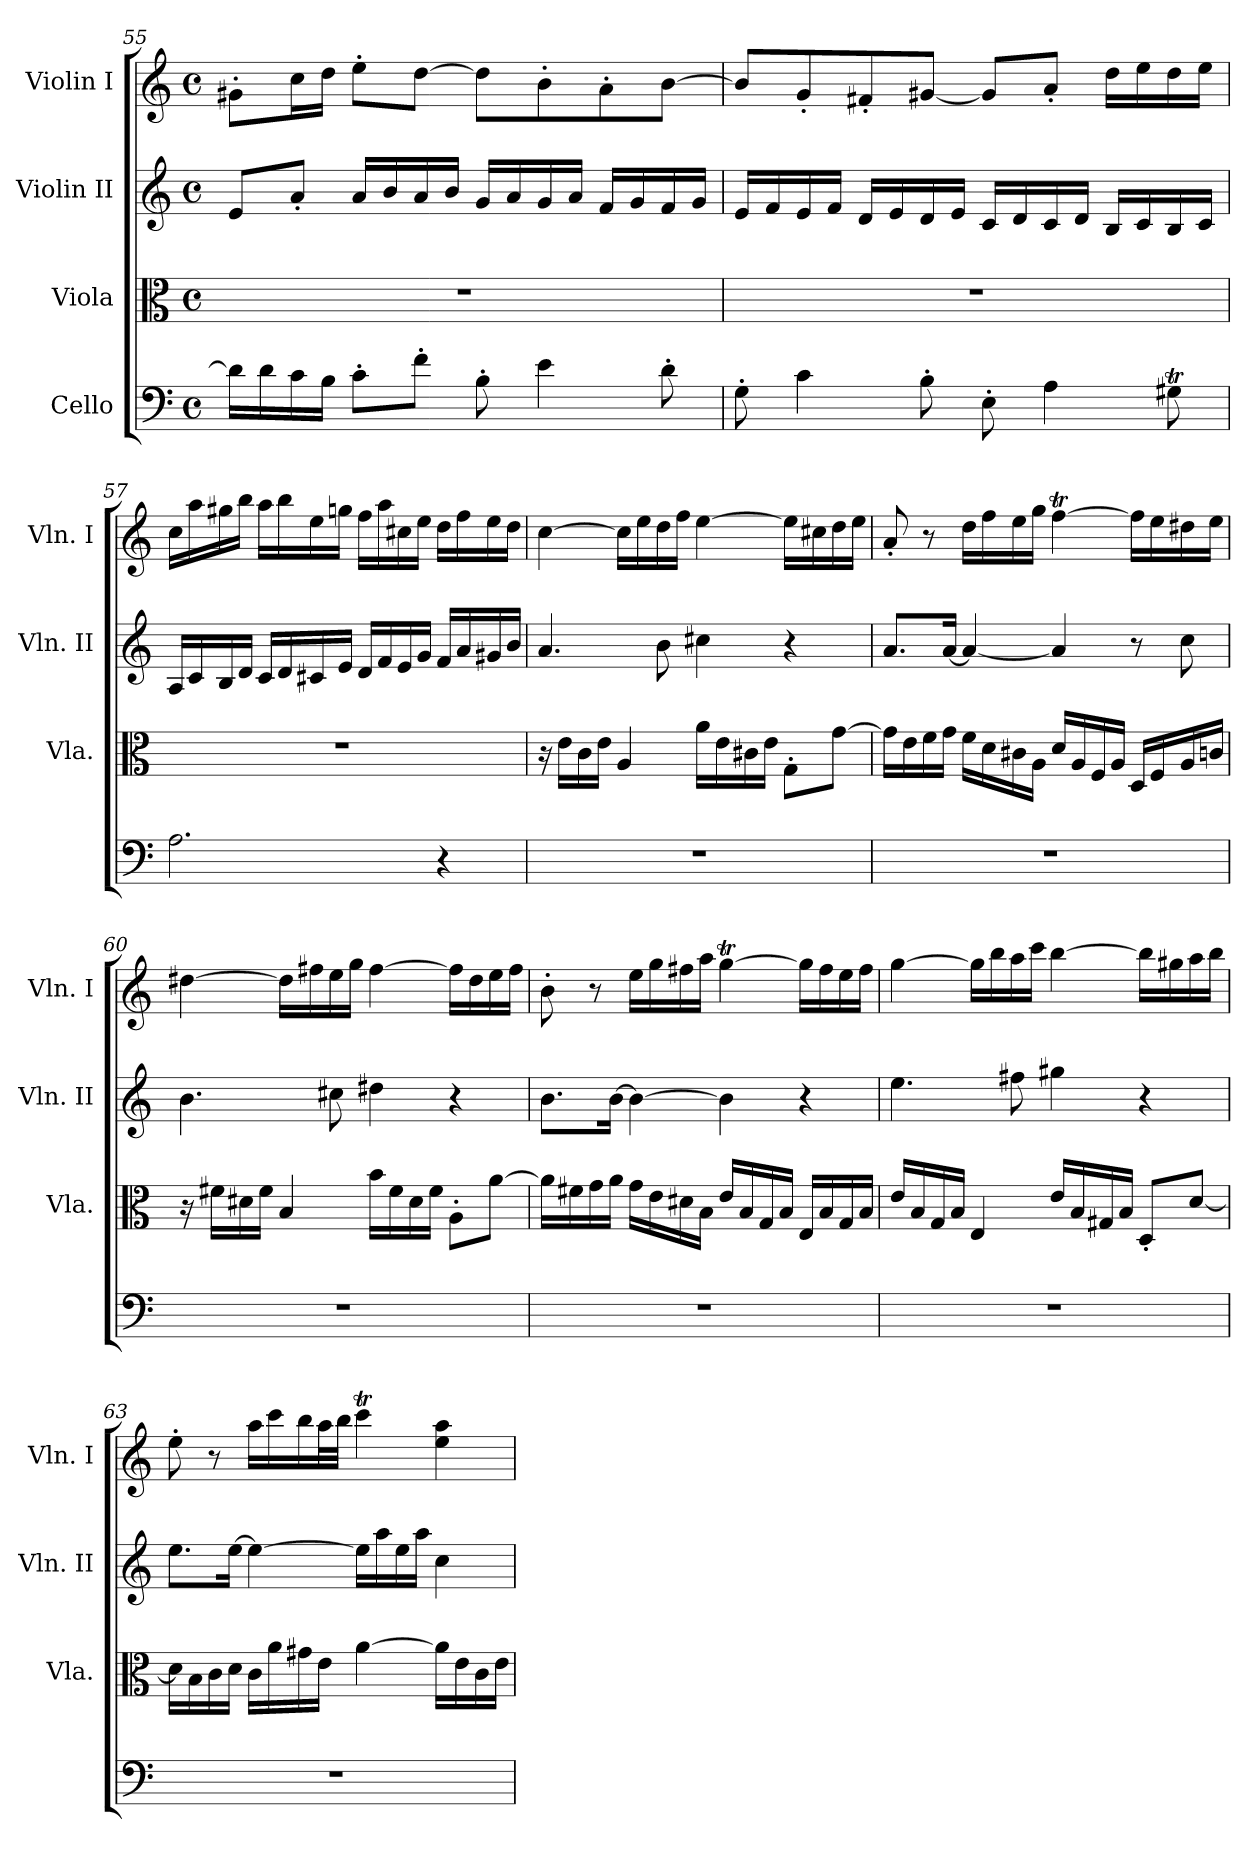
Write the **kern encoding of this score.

**kern	**kern	**kern	**kern
*part4	*part3	*part2	*part1
*staff4	*staff3	*staff2	*staff1
*I"Cello	*I"Viola	*I"Violin II	*I"Violin I
*	*I'Vla.	*I'Vln. II	*I'Vln. I
*clefF4	*clefC3	*clefG2	*clefG2
*k[]	*k[]	*k[]	*k[]
*M4/4	*M4/4	*M4/4	*M4/4
*met(c)	*met(c)	*met(c)	*met(c)
=55	=55	=55	=55
16d\LL]	1r	8e/L	8g#X'\L
16d\	.	.	.
16c\	.	8a'/J	16cc\L
16B\JJ	.	.	16dd\JJ
8c'\L	.	16a/LL	8ee'\L
.	.	16b/	.
8f'\J	.	16a/	[8dd\J
.	.	16b/JJ	.
8B'\	.	16g/LL	8dd\L]
.	.	16a/	.
4e\	.	16g/	8b'\
.	.	16a/JJ	.
.	.	16f/LL	8a'\
.	.	16g/	.
8d'\	.	16f/	[8b\J
.	.	16g/JJ	.
!!LO:LB:g=z
=56	=56	=56	=56
8G'\	1r	16e/LL	8b/L]
.	.	16f/	.
4c\	.	16e/	8g'/
.	.	16f/JJ	.
.	.	16d/LL	8f#X'/
.	.	16e/	.
8B'\	.	16d/	[8g#X/J
.	.	16e/JJ	.
8E'\	.	16c/LL	8g#/L]
.	.	16d/	.
4A\	.	16c/	8a'/J
.	.	16d/JJ	.
.	.	16B/LL	16dd\LL
.	.	16c/	16ee\
8G#Xt\	.	16B/	16dd\
.	.	16c/JJ	16ee\JJ
=57	=57	=57	=57
2.A\	1r	16A/LL	16cc\LL
.	.	16c/	16aa\
.	.	16B/	16gg#X\
.	.	16d/JJ	16bb\JJ
.	.	16c/LL	16aa\LL
.	.	16d/	16bb\
.	.	16c#X/	16ee\
.	.	16e/JJ	16ggn\JJ
.	.	16d/LL	16ff\LL
.	.	16f/	16aa\
.	.	16e/	16cc#X\
.	.	16g/JJ	16ee\JJ
4r	.	16f/LL	16dd\LL
.	.	16a/	16ff\
.	.	16g#X/	16ee\
.	.	16b/JJ	16dd\JJ
!!LO:PB:g=z
=58	=58	=58	=58
1r	16r	4.a/	[4cc\
.	16e\LL	.	.
.	16c\	.	.
.	16e\JJ	.	.
.	4A/	.	16cc\LL]
.	.	.	16ee\
.	.	8b\	16dd\
.	.	.	16ff\JJ
.	16a\LL	4cc#X\	[4ee\
.	16e\	.	.
.	16c#X\	.	.
.	16e\JJ	.	.
.	8G'\L	4r	16ee\LL]
.	.	.	16cc#X\
.	[8g\J	.	16dd\
.	.	.	16ee\JJ
=59	=59	=59	=59
1r	16g\LL]	8.a/L	8a'/
.	16e\	.	.
.	16f\	.	8r
.	16g\JJ	[16a/Jk	.
.	16f\LL	4a/_	16dd\LL
.	16d\	.	16ff\
.	16c#X\	.	16ee\
.	16A\JJ	.	16gg\JJ
.	16d/LL	4a/]	[4ffT\
.	16A/	.	.
.	16F/	.	.
.	16A/JJ	.	.
.	16D/LL	8r	16ff\LL]
.	16F/	.	16ee\
.	16A/	8cc\	16dd#X\
.	16cn/JJ	.	16ee\JJ
!!LO:LB:g=z
=60	=60	=60	=60
1r	16r	4.b\	[4dd#X\
.	16f#X\LL	.	.
.	16d#X\	.	.
.	16f#\JJ	.	.
.	4B/	.	16dd#\LL]
.	.	.	16ff#X\
.	.	8cc#X\	16ee\
.	.	.	16gg\JJ
.	16b\LL	4dd#X\	[4ff#\
.	16f#\	.	.
.	16d#\	.	.
.	16f#\JJ	.	.
.	8A'\L	4r	16ff#\LL]
.	.	.	16dd#\
.	[8a\J	.	16ee\
.	.	.	16ff#\JJ
=61	=61	=61	=61
1r	16a\LL]	8.b\L	8b'\
.	16f#X\	.	.
.	16g\	.	8r
.	16a\JJ	[16b\Jk	.
.	16g\LL	4b\_	16ee\LL
.	16e\	.	16gg\
.	16d#X\	.	16ff#X\
.	16B\JJ	.	16aa\JJ
.	16e/LL	4b\]	[4ggT\
.	16B/	.	.
.	16G/	.	.
.	16B/JJ	.	.
.	16E/LL	4r	16gg\LL]
.	16B/	.	16ff#\
.	16G/	.	16ee\
.	16B/JJ	.	16ff#\JJ
!!LO:LB:g=z
=62	=62	=62	=62
1r	16e/LL	4.ee\	[4gg\
.	16B/	.	.
.	16G/	.	.
.	16B/JJ	.	.
.	4E/	.	16gg\LL]
.	.	.	16bb\
.	.	8ff#X\	16aa\
.	.	.	16ccc\JJ
.	16e/LL	4gg#X\	[4bb\
.	16B/	.	.
.	16G#X/	.	.
.	16B/JJ	.	.
.	8D'/L	4r	16bb\LL]
.	.	.	16gg#X\
.	[8d/J	.	16aa\
.	.	.	16bb\JJ
=63	=63	=63	=63
1r	16d\LL]	8.ee\L	8ee'\
.	16B\	.	.
.	16c\	.	8r
.	16d\JJ	[16ee\Jk	.
.	16c\LL	4ee\_	16aa\LL
.	16a\	.	16ccc\
.	16g#X\	.	16bb\
.	16e\JJ	.	32aa\L
.	.	.	32bb\JJJ
.	[4a\	16ee\LL]	4cccT\
.	.	16aa\	.
.	.	16ee\	.
.	.	16aa\JJ	.
.	16a\LL]	4cc\	4ee\ 4aa\
.	16e\	.	.
.	16c\	.	.
.	16e\JJ	.	.
=	=	=	=
*-	*-	*-	*-
